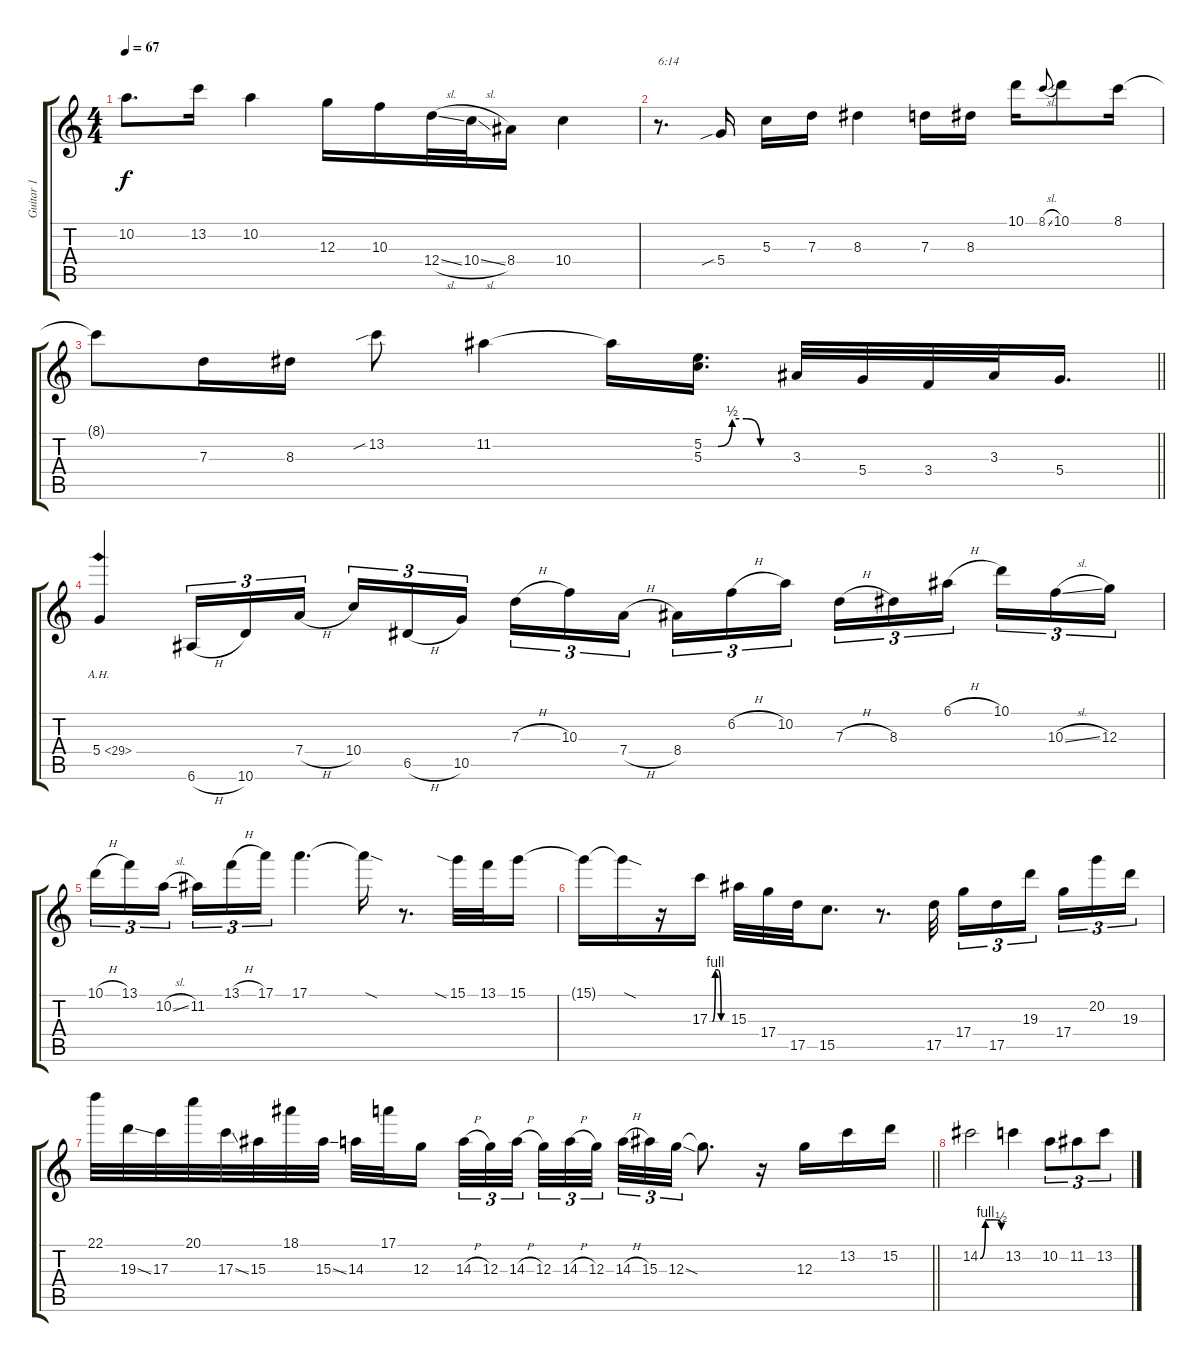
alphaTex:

\track ("Guitar 1" "Guitar 1") {instrument distortionguitar}
\staff {score tabs}
\tuning (E4 B3 G3 D3 A2 E2) {hide}
\ts (4 4)
\tempo 67
\clef g2
\ks c
10.2.8{d dy f} 13.2.16 10.2.4 12.3.16 10.3.16 12.4{sl}.32 10.4{sl}.32 8.4.16 10.4.4 |
r.8{d txt "6:14"} 5.4{sib}.16 5.3.16 7.3.16 8.3.4 7.3.16 8.3.16 10.1.16 8.1{sl}.8{gr onbeat} 10.1.8 8.1.16 |
\barLineRight lightlight
8.1{t}.8 7.3.16 8.3.16 13.2{sib}.8 11.2.4 11.2{t}.16 (5.2{be (custom 0 0 10 0 20 2 30 2 40 0 60 0)} 5.3).16{d} 3.3.32 5.4.32 3.4.32 3.3.32 5.4.16{d} |
5.4{ah 24}.4 6.6{h}.16{tu (3 2)} 10.6.16{tu (3 2)} 7.4{h}.16{tu (3 2) beam splitsecondary} 10.4.16{tu (3 2)} 6.5{h}.16{tu (3 2)} 10.5.16{tu (3 2)} 7.3{h}.16{tu (3 2)} 10.3.16{tu (3 2)} 7.4{h}.16{tu (3 2) beam splitsecondary} 8.4.16{tu (3 2)} 6.2{h}.16{tu (3 2)} 10.2.16{tu (3 2)} 7.3{h}.16{tu (3 2)} 8.3.16{tu (3 2)} 6.1{h}.16{tu (3 2) beam splitsecondary} 10.1.16{tu (3 2)} 10.3{sl}.16{tu (3 2)} 12.3.16{tu (3 2)} |
10.1{h}.16{tu (3 2)} 13.1.16{tu (3 2)} 10.2{sl}.16{tu (3 2) beam splitsecondary} 11.2.16{tu (3 2)} 13.1{h}.16{tu (3 2)} 17.1.16{tu (3 2)} 17.1.4{d} 17.1{sod t}.16 r.8{d} 15.1{sia}.32 13.1.32 15.1.16 |
15.1{t}.16 15.1{sod t}.16 r.16 17.3{be (custom 0 0 10 0 20 4 30 4 40 0 60 0)}.16 15.3.32 17.4.32 17.5.32 15.5.8{d} r.8{d} 17.5.32 17.4.16{tu (3 2)} 17.5.16{tu (3 2)} 19.3.16{tu (3 2) beam splitsecondary} 17.4.16{tu (3 2)} 20.2.16{tu (3 2)} 19.3.16{tu (3 2)} |
\barLineRight lightlight
22.1.32 19.3{ss}.32 17.3.32 20.1.32 17.3{ss}.32 15.3.32 18.1.32 15.3{ss}.32 14.3.32 17.1.32 12.3.16{beam splitsecondary} 14.3{h}.32{tu (3 2)} 12.3.32{tu (3 2)} 14.3{h}.32{tu (3 2) beam splitsecondary} 12.3.32{tu (3 2)} 14.3{h}.32{tu (3 2)} 12.3.32{tu (3 2)} 14.3{h}.32{tu (3 2)} 15.3.32{tu (3 2)} 12.3{sod}.32{tu (3 2)} 12.3{t}.8{d} r.16 12.3.16 13.2.16 15.2.16 |
14.2{be (custom 0 0 15 4 30 4 40 4 45 4 60 2)}.2 13.2.4 10.2.8{tu (3 2)} 11.2.8{tu (3 2)} 13.2.8{tu (3 2)}
